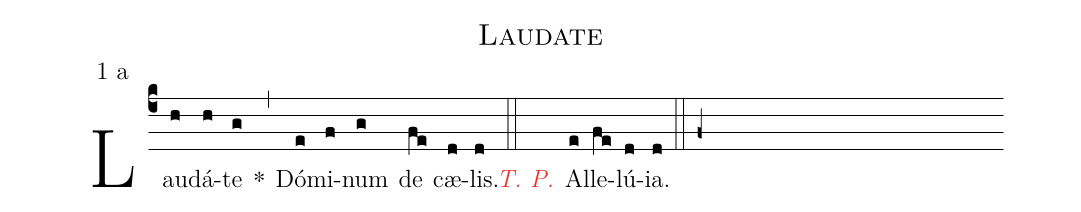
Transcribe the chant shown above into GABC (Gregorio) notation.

name: Laudate;
mode: 1;
mode-differentia: a;
commentary: Cantus ID 003585(?);
commentary: Sl 148,1;
%%
(c4)

Lau(h)dá(h)te(g) *(,) Dó(e)mi(f)num(g) de(fe) cæ(d)lis.(d)

(::)

<c><i>T. P.</i></c>() Al(e)le(fe)lú(d)ia.(d)

(::)

(f+)
